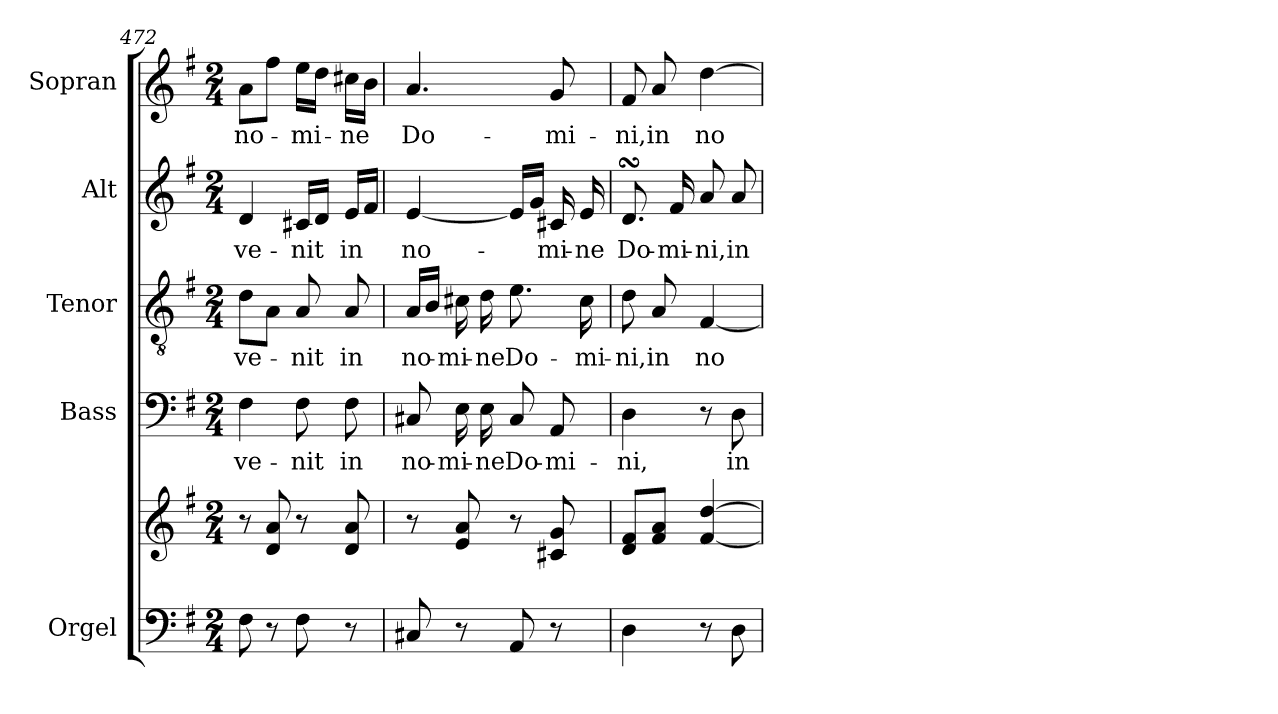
**kern	**kern	**kern	**text	**kern	**text	**kern	**text	**kern	**text
*part5	*part5	*part4	*part4	*part3	*part3	*part2	*part2	*part1	*part1
*staff6	*staff5	*staff4	*staff4	*staff3	*staff3	*staff2	*staff2	*staff1	*staff1
*I"Orgel	*	*I"Bass	*	*I"Tenor	*	*I"Alt	*	*I"Sopran	*
*I'Org.	*	*I'B.	*	*I'T.	*	*I'A.	*	*I'S.	*
*clefF4	*clefG2	*clefF4	*	*clefGv2	*	*clefG2	*	*clefG2	*
*k[f#]	*k[f#]	*k[f#]	*	*k[f#]	*	*k[f#]	*	*k[f#]	*
*G:	*G:	*G:	*	*G:	*	*G:	*	*G:	*
*M2/4	*M2/4	*M2/4	*	*M2/4	*	*M2/4	*	*M2/4	*
=472	=472	=472	=472	=472	=472	=472	=472	=472	=472
!	!	!	!LO:LY:b	!	!LO:LY:b	!	!LO:LY:b	!	!LO:LY:b
8F#\	8r	4F#\	ve-	8d\L	ve-	4d/	ve-	8a\L	no-
8r	8d/ 8a/	.	.	8A\J	.	.	.	8ff#\J	.
!	!	!	!LO:LY:b	!	!LO:LY:b	!	!LO:LY:b	!	!LO:LY:b
8F#\	8r	8F#\	-nit	8A/	-nit	16c#X/LL	-nit	16ee\LL	-mi-
.	.	.	.	.	.	16d/JJ	.	16dd\JJ	.
!	!	!	!LO:LY:b	!	!LO:LY:b	!	!LO:LY:b	!	!LO:LY:b
8r	8d/ 8a/	8F#\	in	8A/	in	16e/LL	in	16cc#X\LL	-ne
.	.	.	.	.	.	16f#/JJ	.	16b\JJ	.
=473	=473	=473	=473	=473	=473	=473	=473	=473	=473
!	!	!	!LO:LY:b	!	!LO:LY:b	!	!LO:LY:b	!	!LO:LY:b
8C#X/	8r	8C#X/	no-	16A/LL	no-	[4e/	no-	4.a/	Do-
.	.	.	.	16B/JJ	.	.	.	.	.
!	!	!	!LO:LY:b	!	!LO:LY:b	!	!	!	!
8r	8e/ 8a/	16E\	-mi-	16c#X\	-mi-	.	.	.	.
!	!	!	!LO:LY:b	!	!LO:LY:b	!	!	!	!
.	.	16E\	-ne	16d\	-ne	.	.	.	.
!	!	!	!LO:LY:b	!	!LO:LY:b	!	!	!	!
8AA/	8r	8C#/	Do-	8.e\	Do-	16e/LL]	.	.	.
.	.	.	.	.	.	16g/JJ	.	.	.
!	!	!	!LO:LY:b	!	!	!	!LO:LY:b	!	!LO:LY:b
8r	8c#X/ 8g/	8AA/	-mi-	.	.	16c#X/	-mi-	8g/	-mi-
!	!	!	!	!	!LO:LY:b	!	!LO:LY:b	!	!
.	.	.	.	16c#\	-mi-	16e/	-ne	.	.
=474	=474	=474	=474	=474	=474	=474	=474	=474	=474
!	!	!	!LO:LY:b	!	!LO:LY:b	!	!LO:LY:b	!	!LO:LY:b
4D\	8d/ 8f#/L	4D\	-ni,	8d\	-ni,	8.dsSSS/	Do-	8f#/	-ni,
!	!	!	!	!	!LO:LY:b	!	!	!	!LO:LY:b
.	8f#/ 8a/J	.	.	8A/	in	.	.	8a/	in
!	!	!	!	!	!	!	!LO:LY:b	!	!
.	.	.	.	.	.	16f#/	-mi-	.	.
!	!	!	!	!	!LO:LY:b	!	!LO:LY:b	!	!LO:LY:b
8r	[4f#/ [4dd/	8r	.	[4F#/	no-	8a/	-ni,	[4dd\	no-
!	!	!	!LO:LY:b	!	!	!	!LO:LY:b	!	!
8D\	.	8D\	in	.	.	8a/	in	.	.
=	=	=	=	=	=	=	=	=	=
*-	*-	*-	*-	*-	*-	*-	*-	*-	*-
